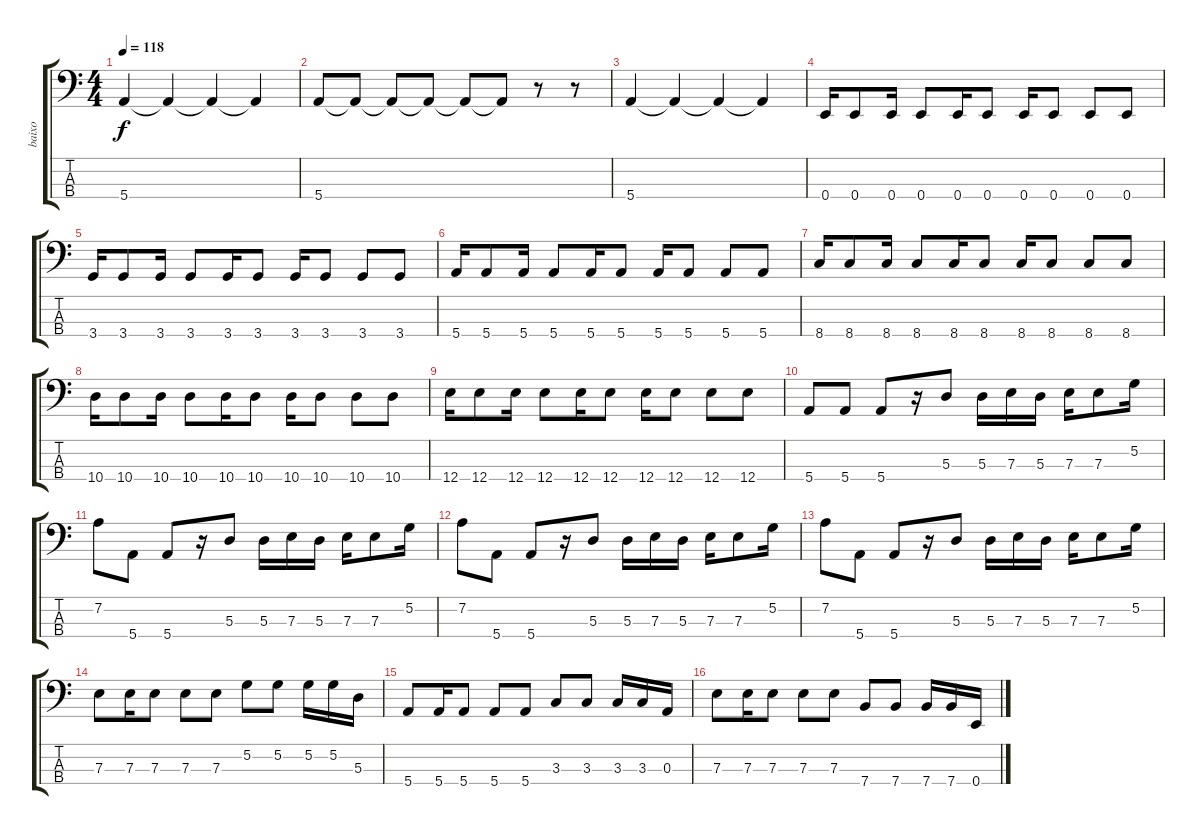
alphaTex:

\track ("baixo" "baixo") {instrument electricbassfinger}
\staff {score tabs}
\tuning (G2 D2 A1 E1) {hide}
\ts (4 4)
\tempo 118
\clef f4
\ks c
5.4.4{dy f} 5.4{t}.4 5.4{t}.4 5.4{t}.4 |
5.4.8 5.4{t}.8 5.4{t}.8 5.4{t}.8 5.4{t}.8 5.4{t}.8 r.8 r.8 |
5.4.4 5.4{t}.4 5.4{t}.4 5.4{t}.4 |
0.4.16 0.4.8 0.4.16 0.4.8 0.4.16 0.4.8 0.4.16 0.4.8 0.4.8 0.4.8 |
3.4.16 3.4.8 3.4.16 3.4.8 3.4.16 3.4.8 3.4.16 3.4.8 3.4.8 3.4.8 |
5.4.16 5.4.8 5.4.16 5.4.8 5.4.16 5.4.8 5.4.16 5.4.8 5.4.8 5.4.8 |
8.4.16 8.4.8 8.4.16 8.4.8 8.4.16 8.4.8 8.4.16 8.4.8 8.4.8 8.4.8 |
10.4.16 10.4.8 10.4.16 10.4.8 10.4.16 10.4.8 10.4.16 10.4.8 10.4.8 10.4.8 |
12.4.16 12.4.8 12.4.16 12.4.8 12.4.16 12.4.8 12.4.16 12.4.8 12.4.8 12.4.8 |
5.4.8 5.4.8 5.4.8 r.16 5.3.8 5.3.16 7.3.16 5.3.16 7.3.16 7.3.8 5.2.16 |
7.2.8 5.4.8 5.4.8 r.16 5.3.8 5.3.16 7.3.16 5.3.16 7.3.16 7.3.8 5.2.16 |
7.2.8 5.4.8 5.4.8 r.16 5.3.8 5.3.16 7.3.16 5.3.16 7.3.16 7.3.8 5.2.16 |
7.2.8 5.4.8 5.4.8 r.16 5.3.8 5.3.16 7.3.16 5.3.16 7.3.16 7.3.8 5.2.16 |
7.3.8 7.3.16 7.3.8 7.3.8 7.3.8 5.2.8 5.2.8 5.2.16 5.2.16 5.3.16 |
5.4.8 5.4.16 5.4.8 5.4.8 5.4.8 3.3.8 3.3.8 3.3.16 3.3.16 0.3.16 |
7.3.8 7.3.16 7.3.8 7.3.8 7.3.8 7.4.8 7.4.8 7.4.16 7.4.16 0.4.16
